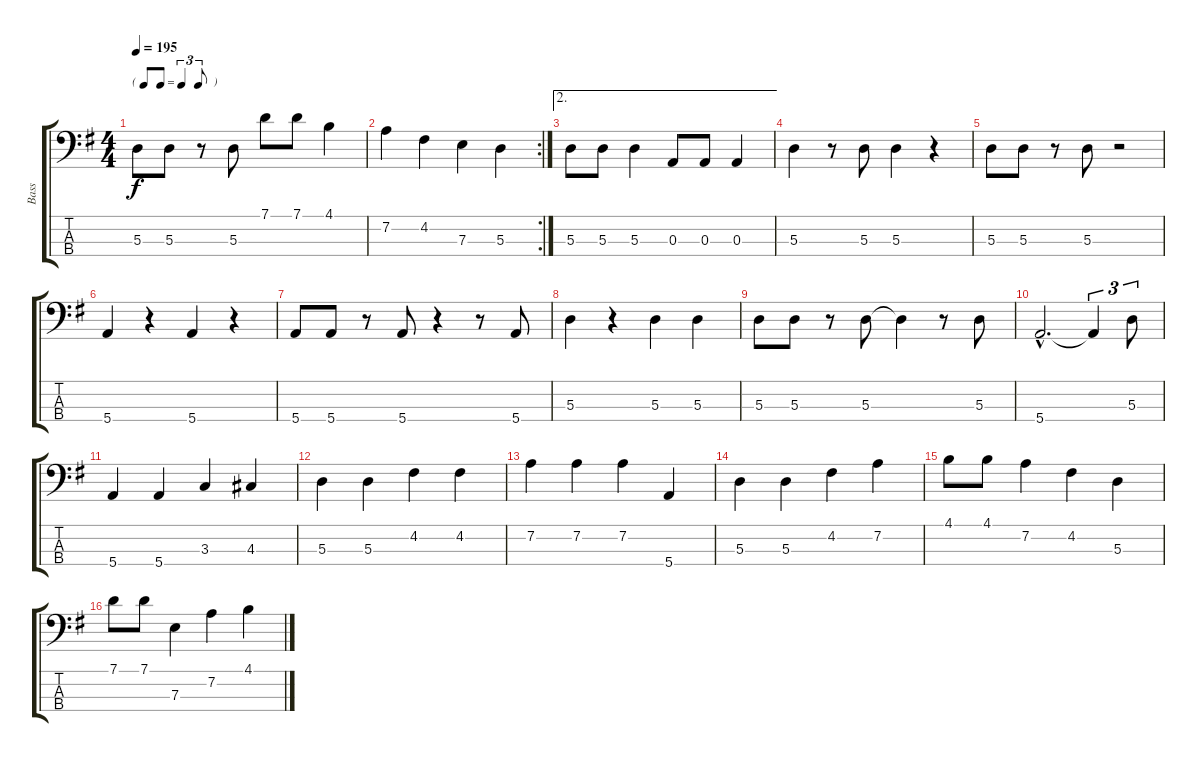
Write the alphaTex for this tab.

\track ("Bass" "Bass") {instrument acousticbass}
\staff {score tabs}
\tuning (G2 D2 A1 E1) {hide}
\ts (4 4)
\tf triplet8th
\tempo 195
\clef f4
\ks g
5.3.8{dy f} 5.3.8 r.8 5.3.8 7.1.8 7.1.8 4.1.4 |
\rc 2
7.2.4 4.2.4 7.3.4 5.3.4 |
\ae 2
5.3.8 5.3.8 5.3.4 0.3.8 0.3.8 0.3.4 |
5.3.4 r.8 5.3.8 5.3.4 r.4 |
5.3.8 5.3.8 r.8 5.3.8 r.2 |
5.4.4 r.4 5.4.4 r.4 |
5.4.8 5.4.8 r.8 5.4.8 r.4 r.8 5.4.8 |
5.3.4 r.4 5.3.4 5.3.4 |
5.3.8 5.3.8 r.8 5.3.8 5.3{t}.4 r.8 5.3.8 |
5.4{hac}.2{d} 5.4{t}.4{tu (3 2)} 5.3.8{tu (3 2)} |
5.4.4 5.4.4 3.3.4 4.3.4 |
5.3.4 5.3.4 4.2.4 4.2.4 |
7.2.4 7.2.4 7.2.4 5.4.4 |
5.3.4 5.3.4 4.2.4 7.2.4 |
4.1.8 4.1.8 7.2.4 4.2.4 5.3.4 |
7.1.8 7.1.8 7.3.4 7.2.4 4.1.4
